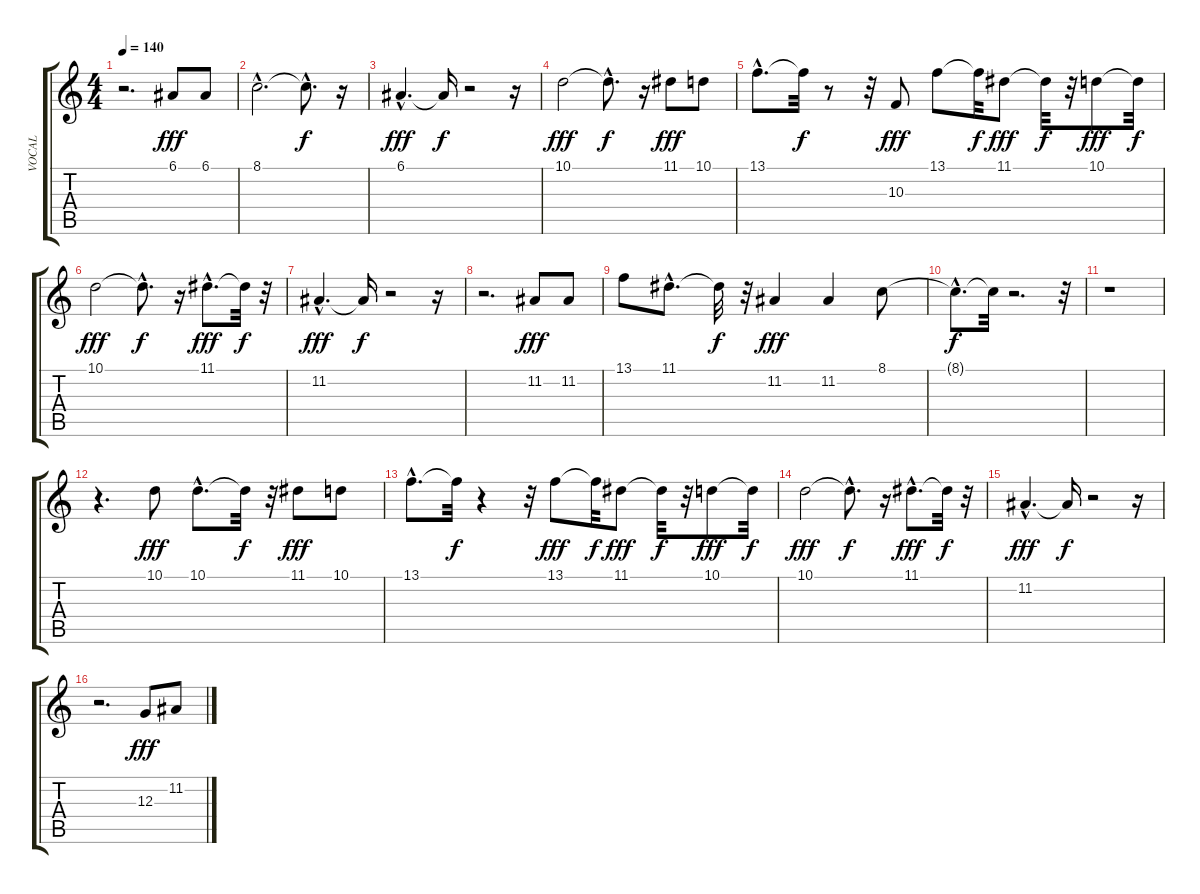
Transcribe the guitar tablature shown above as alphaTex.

\track ("VOCAL" "VOCAL") {instrument lead2sawtooth}
\staff {score tabs}
\tuning (E4 B3 G3 D3 A2 E2) {hide}
\ts (4 4)
\tempo 140
\clef g2
\ks c
r.2{d dy f} 6.1.8{dy fff} 6.1.8 |
8.1{hac}.2{d} 8.1{hac t}.8{d dy f} r.16 |
6.1{hac}.4{d dy fff} 6.1{t}.16{dy f} r.2 r.16 |
10.1.2{dy fff} 10.1{hac t}.8{d dy f} r.16 11.1.8{dy fff} 10.1.8 |
13.1{hac}.8{d} 13.1{t}.32{dy f} r.8 r.32 10.3.8{dy fff} 13.1.8 13.1{t}.32{dy f} 11.1.8{dy fff} 11.1{t}.32{dy f} r.32 10.1.8{dy fff} 10.1{t}.32{dy f} |
10.1.2{dy fff} 10.1{hac t}.8{d dy f} r.16 11.1{hac}.8{d dy fff} 11.1{t}.32{dy f} r.32 |
11.2{hac}.4{d dy fff} 11.2{t}.16{dy f} r.2 r.16 |
r.2{d} 11.2.8{dy fff} 11.2.8 |
13.1.8 11.1{hac}.8{d} 11.1{t}.32{dy f} r.32 11.2.4{dy fff} 11.2.4 8.1.8 |
8.1{hac t}.8{d dy f} 8.1{t}.32 r.2{d} r.32 |
r.1 |
r.4{d} 10.1.8{dy fff} 10.1{hac}.8{d} 10.1{t}.32{dy f} r.32 11.1.8{dy fff} 10.1.8 |
13.1{hac}.8{d} 13.1{t}.32{dy f} r.4 r.32 13.1.8{dy fff} 13.1{t}.32{dy f} 11.1.8{dy fff} 11.1{t}.32{dy f} r.32 10.1.8{dy fff} 10.1{t}.32{dy f} |
10.1.2{dy fff} 10.1{hac t}.8{d dy f} r.16 11.1{hac}.8{d dy fff} 11.1{t}.32{dy f} r.32 |
11.2{hac}.4{d dy fff} 11.2{t}.16{dy f} r.2 r.16 |
r.2{d} 12.3.8{dy fff} 11.2.8
